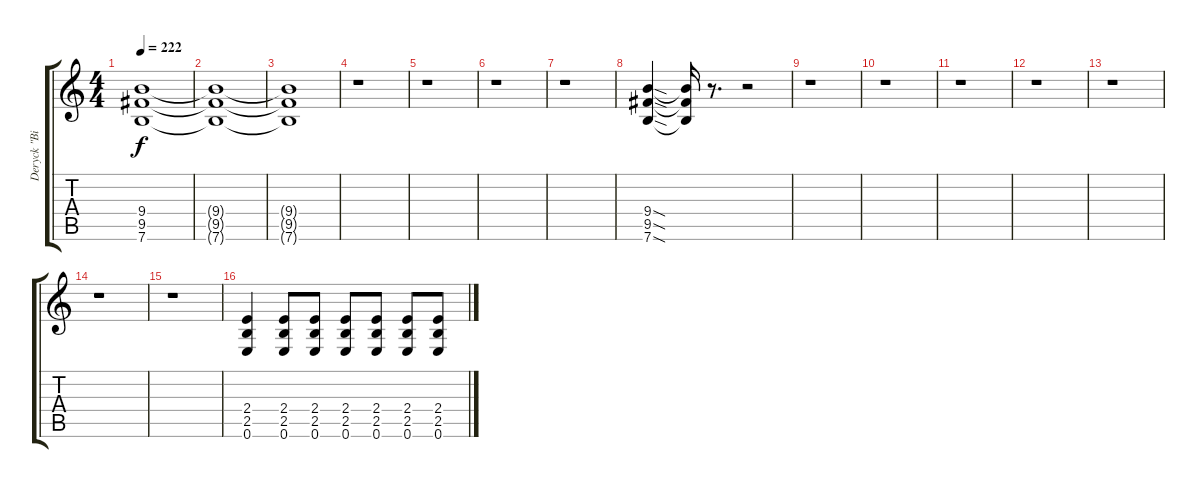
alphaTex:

\track ("Deryck \"Bizzy D\" Whibley" "Deryck \"Bi") {instrument distortionguitar}
\staff {score tabs}
\tuning (E4 B3 G3 D3 A2 E2) {hide}
\ts (4 4)
\tempo 222
\clef g2
\ks c
(9.4{t} 9.5{t} 7.6{t}).1{dy f} |
(9.4{t} 9.5{t} 7.6{t}).1 |
(9.4{t} 9.5{t} 7.6{t}).1 |
r.1{volume 13} |
r.1 |
r.1 |
r.1 |
(9.4{sod} 9.5{sod} 7.6{sod}).4 (9.4{t} 9.5{t} 7.6{t}).16 r.8{d} r.2 |
r.1 |
r.1 |
r.1 |
r.1 |
r.1 |
r.1 |
r.1 |
(2.4 2.5 0.6).4 (2.4 2.5 0.6).8 (2.4 2.5 0.6).8 (2.4 2.5 0.6).8 (2.4 2.5 0.6).8 (2.4 2.5 0.6).8 (2.4 2.5 0.6).8
